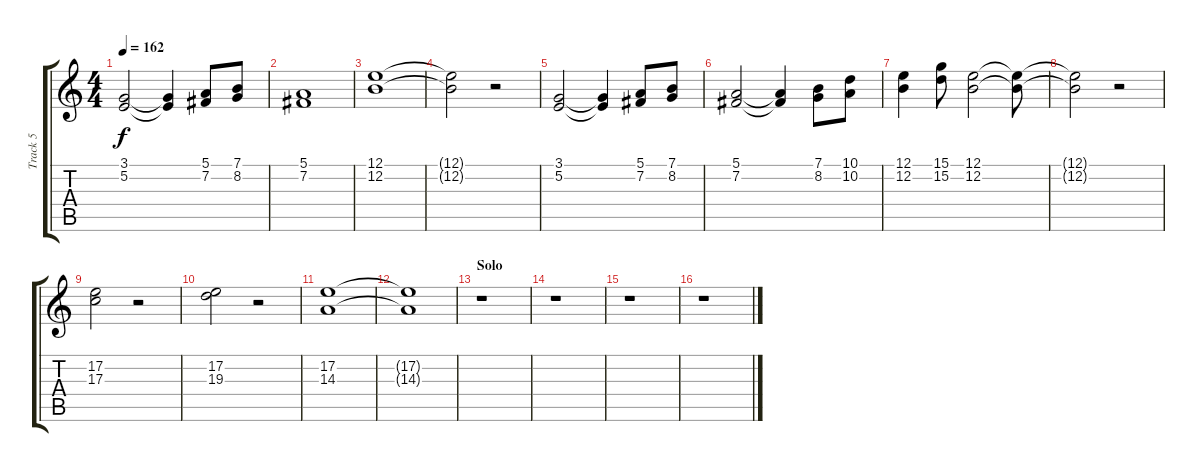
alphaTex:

\track ("Track 5" "Track 5") {instrument trumpet}
\staff {score tabs}
\tuning (E4 B3 G3 D3 A2 E2) {hide}
\ts (4 4)
\tempo 162
\clef g2
\ks c
(3.1 5.2).2{dy f} (3.1{t} 5.2{t}).4 (5.1 7.2).8 (7.1 8.2).8 |
(5.1 7.2).1 |
(12.1 12.2).1 |
(12.1{t} 12.2{t}).2 r.2 |
(3.1 5.2).2 (3.1{t} 5.2{t}).4 (5.1 7.2).8 (7.1 8.2).8 |
(5.1 7.2).2 (5.1{t} 7.2{t}).4 (7.1 8.2).8 (10.1 10.2).8 |
(12.1 12.2).4 (15.1 15.2).8 (12.1 12.2).2 (12.1{t} 12.2{t}).8 |
(12.1{t} 12.2{t}).2 r.2 |
(17.2 17.3).2 r.2 |
(17.2 19.3).2 r.2 |
(17.2 14.3).1 |
(17.2{t} 14.3{t}).1 |
\section ("" "Solo")
r.1 |
r.1 |
r.1 |
r.1
